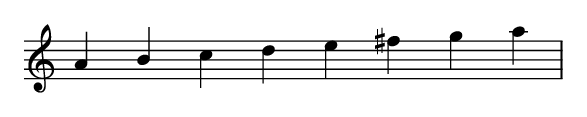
X:1
K:Am
M:none
L:1/4
ABcde^fga|
